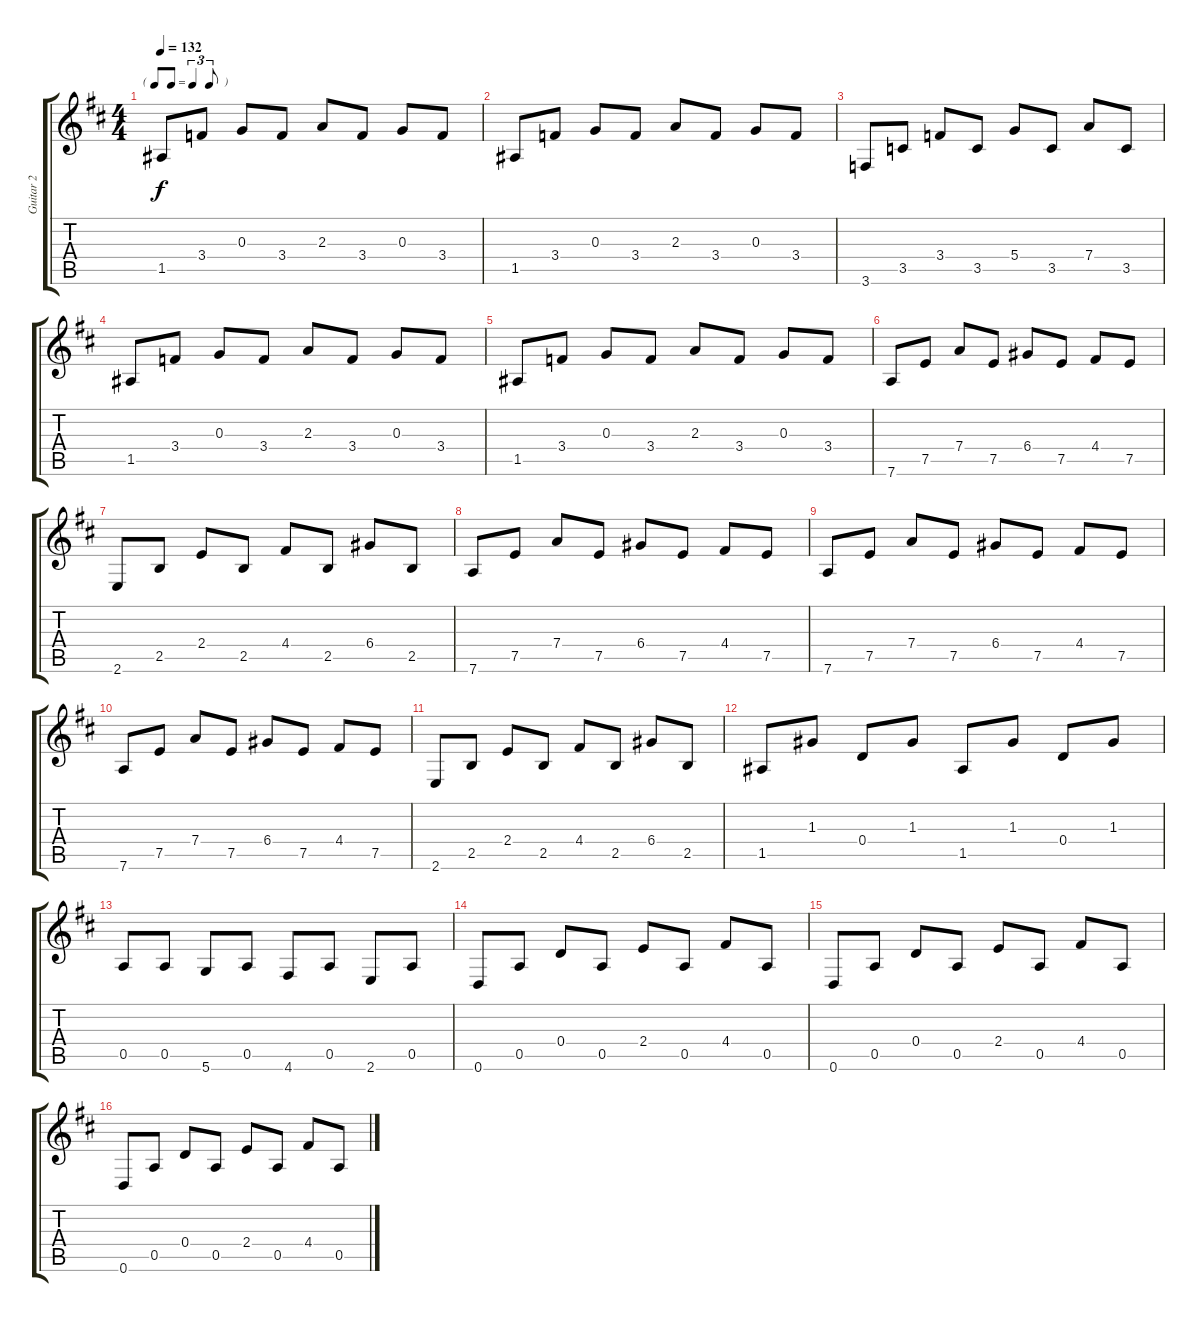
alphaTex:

\track ("Guitar 2" "Guitar 2") {instrument acousticguitarsteel}
\staff {score tabs}
\tuning (E4 B3 G3 D3 A2 D2) {hide}
\ts (4 4)
\tf triplet8th
\tempo 132
\clef g2
\ks d
1.5.8{dy f} 3.4.8 0.3.8 3.4.8 2.3.8 3.4.8 0.3.8 3.4.8 |
1.5.8 3.4.8 0.3.8 3.4.8 2.3.8 3.4.8 0.3.8 3.4.8 |
3.6.8 3.5.8 3.4.8 3.5.8 5.4.8 3.5.8 7.4.8 3.5.8 |
1.5.8 3.4.8 0.3.8 3.4.8 2.3.8 3.4.8 0.3.8 3.4.8 |
1.5.8 3.4.8 0.3.8 3.4.8 2.3.8 3.4.8 0.3.8 3.4.8 |
7.6.8 7.5.8 7.4.8 7.5.8 6.4.8 7.5.8 4.4.8 7.5.8 |
2.6.8 2.5.8 2.4.8 2.5.8 4.4.8 2.5.8 6.4.8 2.5.8 |
7.6.8 7.5.8 7.4.8 7.5.8 6.4.8 7.5.8 4.4.8 7.5.8 |
7.6.8 7.5.8 7.4.8 7.5.8 6.4.8 7.5.8 4.4.8 7.5.8 |
7.6.8 7.5.8 7.4.8 7.5.8 6.4.8 7.5.8 4.4.8 7.5.8 |
2.6.8 2.5.8 2.4.8 2.5.8 4.4.8 2.5.8 6.4.8 2.5.8 |
1.5.8 1.3.8 0.4.8 1.3.8 1.5.8 1.3.8 0.4.8 1.3.8 |
0.5.8 0.5.8 5.6.8 0.5.8 4.6.8 0.5.8 2.6.8 0.5.8 |
0.6.8 0.5.8 0.4.8 0.5.8 2.4.8 0.5.8 4.4.8 0.5.8 |
0.6.8 0.5.8 0.4.8 0.5.8 2.4.8 0.5.8 4.4.8 0.5.8 |
0.6.8 0.5.8 0.4.8 0.5.8 2.4.8 0.5.8 4.4.8 0.5.8
